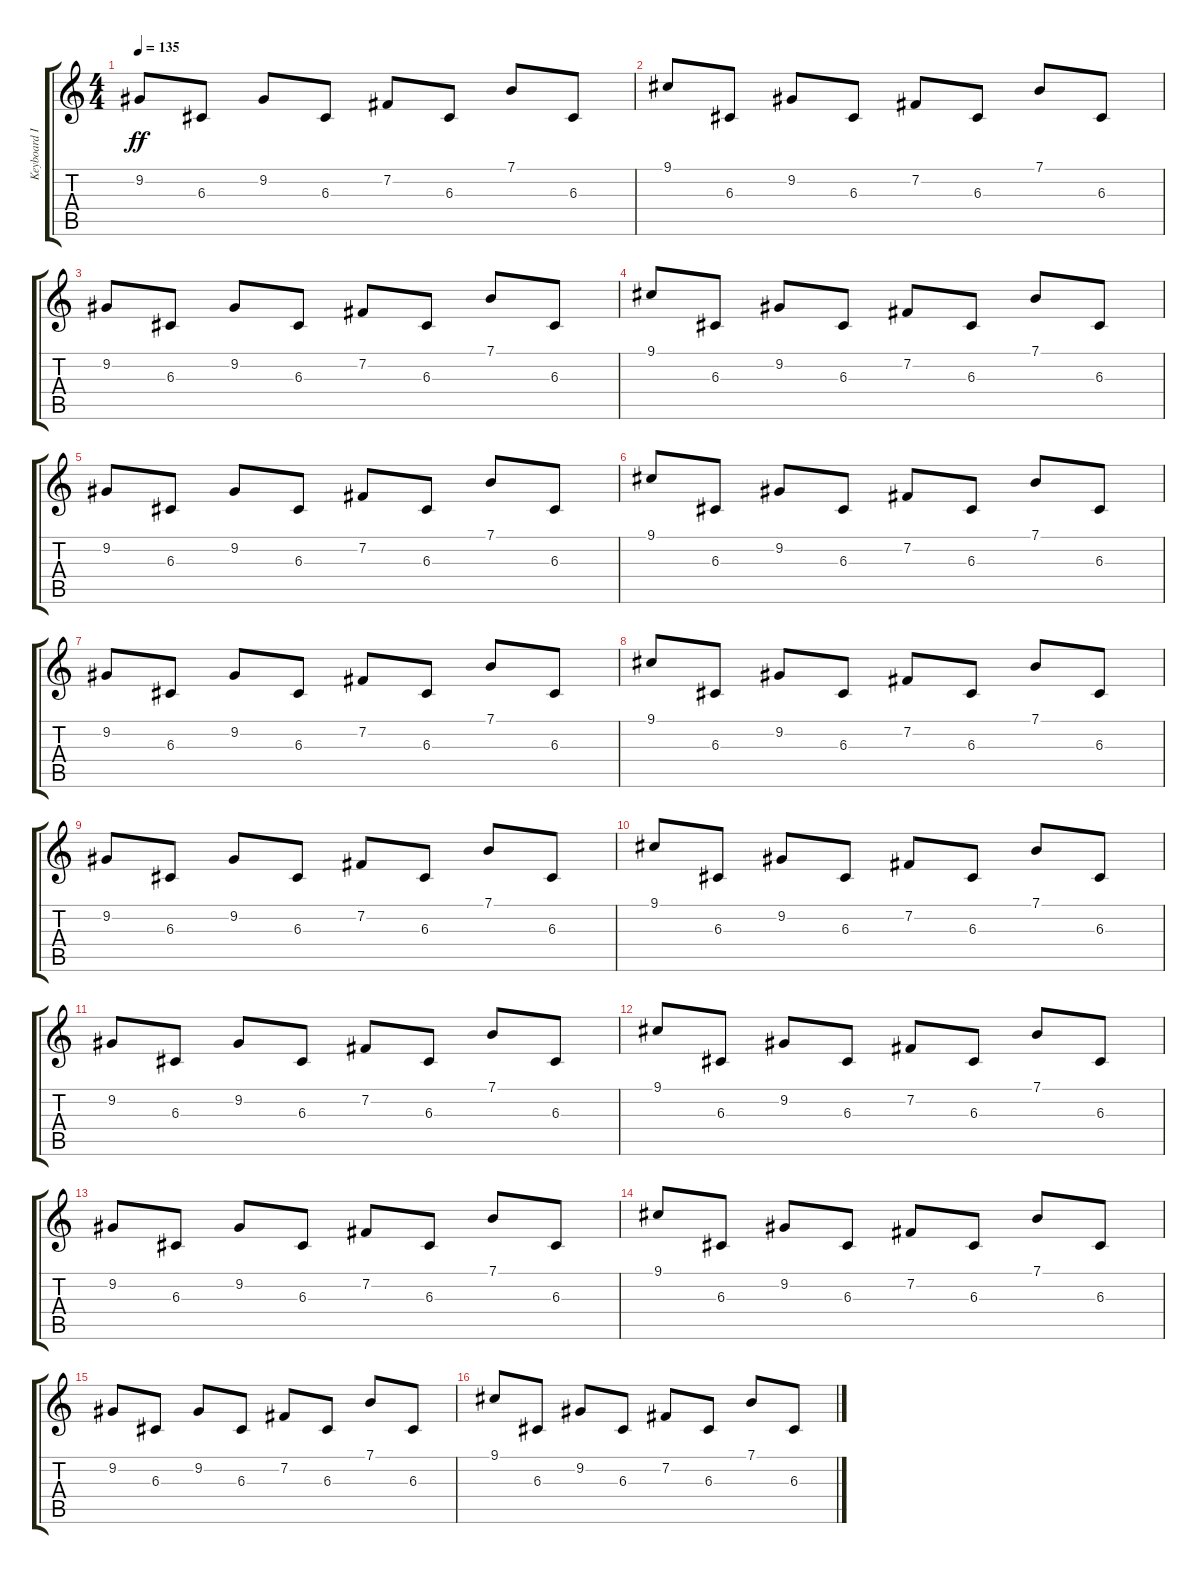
\track ("Keyboard I" "Keyboard I") {instrument harpsichord}
\staff {score tabs}
\tuning (E4 B3 G3 D3 A2 E2) {hide}
\ts (4 4)
\tempo 135
\clef g2
\ks c
9.2.8{dy ff} 6.3.8 9.2.8 6.3.8 7.2.8 6.3.8 7.1.8 6.3.8 |
9.1.8 6.3.8 9.2.8 6.3.8 7.2.8 6.3.8 7.1.8 6.3.8 |
9.2.8 6.3.8 9.2.8 6.3.8 7.2.8 6.3.8 7.1.8 6.3.8 |
9.1.8 6.3.8 9.2.8 6.3.8 7.2.8 6.3.8 7.1.8 6.3.8 |
9.2.8 6.3.8 9.2.8 6.3.8 7.2.8 6.3.8 7.1.8 6.3.8 |
9.1.8 6.3.8 9.2.8 6.3.8 7.2.8 6.3.8 7.1.8 6.3.8 |
9.2.8 6.3.8 9.2.8 6.3.8 7.2.8 6.3.8 7.1.8 6.3.8 |
9.1.8 6.3.8 9.2.8 6.3.8 7.2.8 6.3.8 7.1.8 6.3.8 |
9.2.8 6.3.8 9.2.8 6.3.8 7.2.8 6.3.8 7.1.8 6.3.8 |
9.1.8 6.3.8 9.2.8 6.3.8 7.2.8 6.3.8 7.1.8 6.3.8 |
9.2.8 6.3.8 9.2.8 6.3.8 7.2.8 6.3.8 7.1.8 6.3.8 |
9.1.8 6.3.8 9.2.8 6.3.8 7.2.8 6.3.8 7.1.8 6.3.8 |
9.2.8 6.3.8 9.2.8 6.3.8 7.2.8 6.3.8 7.1.8 6.3.8 |
9.1.8 6.3.8 9.2.8 6.3.8 7.2.8 6.3.8 7.1.8 6.3.8 |
9.2.8 6.3.8 9.2.8 6.3.8 7.2.8 6.3.8 7.1.8 6.3.8 |
9.1.8 6.3.8 9.2.8 6.3.8 7.2.8 6.3.8 7.1.8 6.3.8
